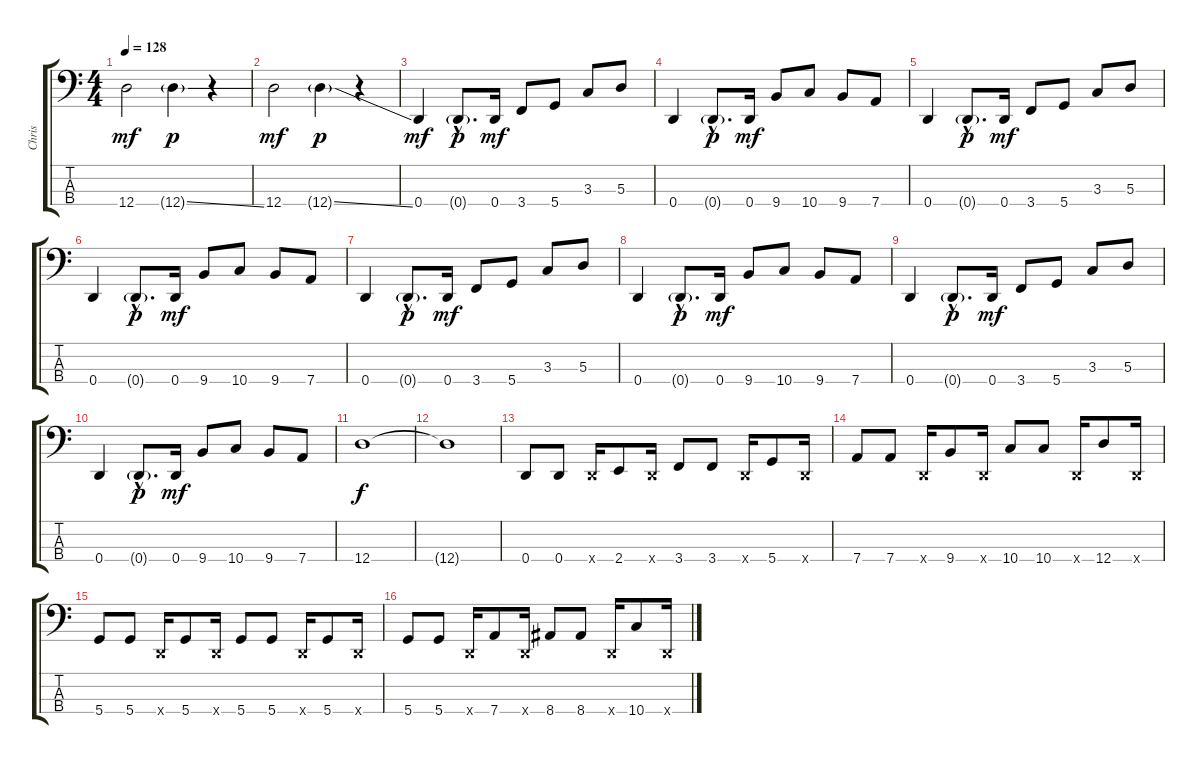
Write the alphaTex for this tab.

\track ("Chris" "Chris") {instrument electricbassfinger}
\staff {score tabs}
\tuning (G2 D2 A1 D1) {hide}
\ts (4 4)
\tempo 128
\clef f4
\ks c
12.4.2{dy mf} 12.4{ss g}.4{dy p} r.4 |
12.4.2{dy mf} 12.4{ss g}.4{dy p} r.4 |
0.4.4{dy mf} 0.4{g hac}.8{d dy p} 0.4.16{dy mf} 3.4.8 5.4.8 3.3.8 5.3.8 |
0.4.4 0.4{g hac}.8{d dy p} 0.4.16{dy mf} 9.4.8 10.4.8 9.4.8 7.4.8 |
0.4.4 0.4{g hac}.8{d dy p} 0.4.16{dy mf} 3.4.8 5.4.8 3.3.8 5.3.8 |
0.4.4 0.4{g hac}.8{d dy p} 0.4.16{dy mf} 9.4.8 10.4.8 9.4.8 7.4.8 |
0.4.4 0.4{g hac}.8{d dy p} 0.4.16{dy mf} 3.4.8 5.4.8 3.3.8 5.3.8 |
0.4.4 0.4{g hac}.8{d dy p} 0.4.16{dy mf} 9.4.8 10.4.8 9.4.8 7.4.8 |
0.4.4 0.4{g hac}.8{d dy p} 0.4.16{dy mf} 3.4.8 5.4.8 3.3.8 5.3.8 |
0.4.4 0.4{g hac}.8{d dy p} 0.4.16{dy mf} 9.4.8 10.4.8 9.4.8 7.4.8 |
12.4.1{dy f} |
12.4{t}.1 |
0.4.8 0.4.8 0.4{x}.16 2.4.8 0.4{x}.16 3.4.8 3.4.8 0.4{x}.16 5.4.8 0.4{x}.16 |
7.4.8 7.4.8 0.4{x}.16 9.4.8 0.4{x}.16 10.4.8 10.4.8 0.4{x}.16 12.4.8 0.4{x}.16 |
5.4.8 5.4.8 0.4{x}.16 5.4.8 0.4{x}.16 5.4.8 5.4.8 0.4{x}.16 5.4.8 0.4{x}.16 |
5.4.8 5.4.8 0.4{x}.16 7.4.8 0.4{x}.16 8.4.8 8.4.8 0.4{x}.16 10.4.8 0.4{x}.16
